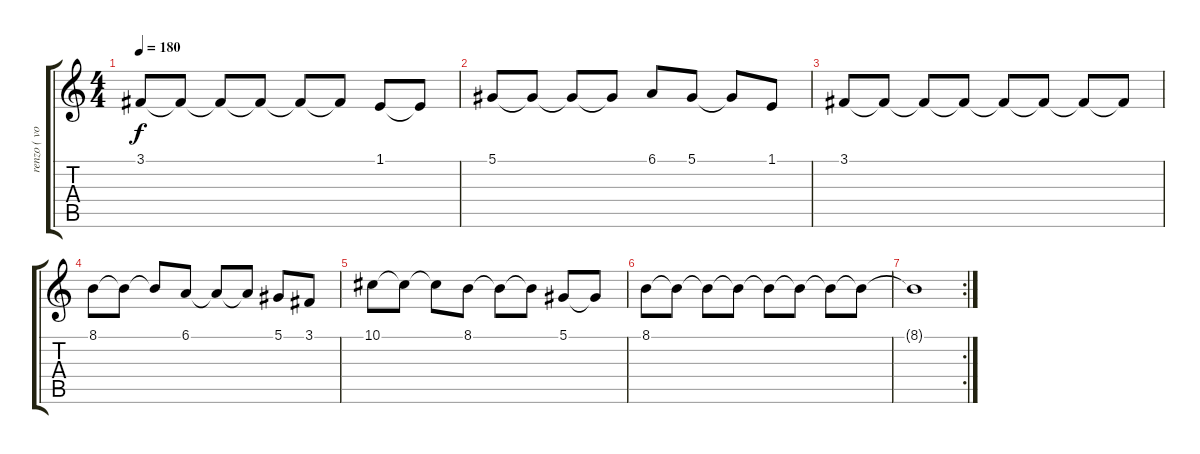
\track ("renzo ( voz )" "renzo ( vo") {instrument frenchhorn}
\staff {score tabs}
\tuning (Eb4 Bb3 Gb3 Db3 Ab2 Eb2) {hide}
\ts (4 4)
\tempo 180
\clef g2
\ks c
3.1.8{dy f} 3.1{t}.8 3.1{t}.8 3.1{t}.8 3.1{t}.8 3.1{t}.8 1.1.8 1.1{t}.8 |
5.1.8 5.1{t}.8 5.1{t}.8 5.1{t}.8 6.1.8 5.1.8 5.1{t}.8 1.1.8 |
3.1.8 3.1{t}.8 3.1{t}.8 3.1{t}.8 3.1{t}.8 3.1{t}.8 3.1{t}.8 3.1{t}.8 |
8.1.8 8.1{t}.8 8.1{t}.8 6.1.8 6.1{t}.8 6.1{t}.8 5.1.8 3.1.8 |
10.1.8 10.1{t}.8 10.1{t}.8 8.1.8 8.1{t}.8 8.1{t}.8 5.1.8 5.1{t}.8 |
8.1.8 8.1{t}.8 8.1{t}.8 8.1{t}.8 8.1{t}.8 8.1{t}.8 8.1{t}.8 8.1{t}.8 |
\rc 2
8.1{t}.1
